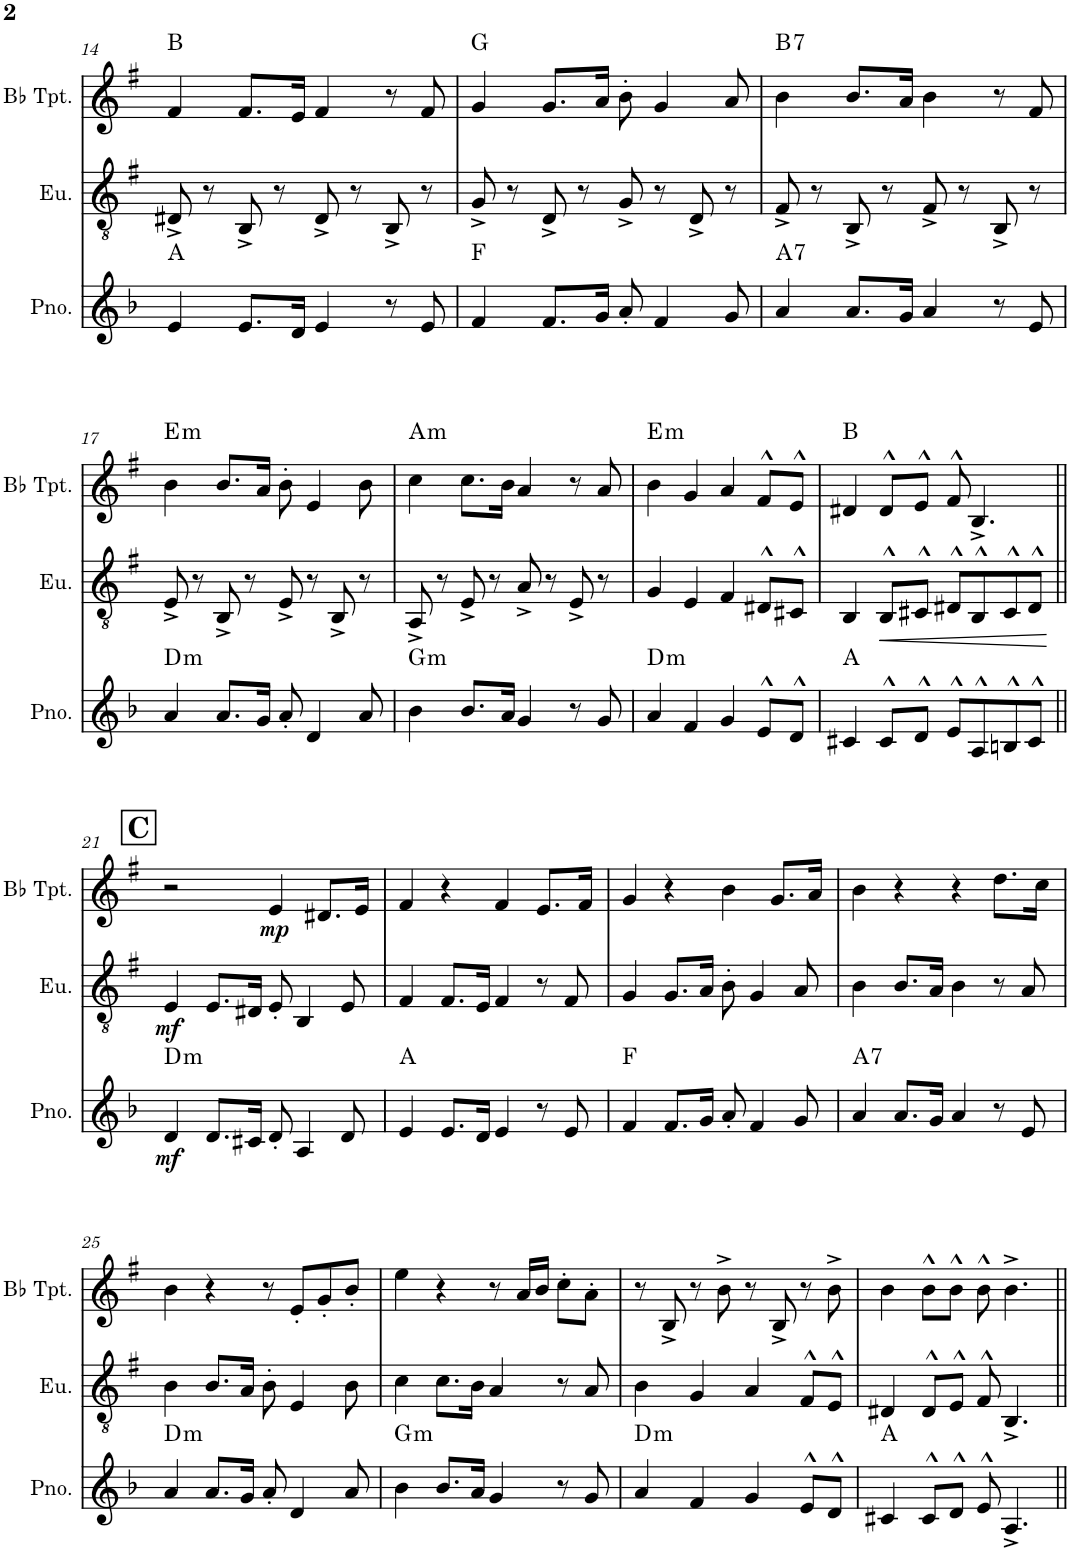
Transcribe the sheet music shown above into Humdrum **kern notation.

**kern	**dynam	**harte	**kern	**dynam	**kern	**dynam	**harte
*part3	*part3	*part3	*part2	*part2	*part1	*part1	*part1
*staff3	*staff3	*	*staff2	*staff2	*staff1	*staff1	*
*I"Piano	*	*	*I"Euphonium	*	*I"Bb Trumpet	*	*
*I'Pno.	*	*	*I'Eu.	*	*I'Bb Tpt.	*	*
!!LO:PB:g=z
*clefG2	*	*	*clefGv2	*	*clefG2	*	*
*	*	*	*Trd1c2	*	*Trd1c2	*	*
*k[b-]	*	*	*k[f#]	*	*k[f#]	*	*
*M4/4	*	*	*M4/4	*	*M4/4	*	*
=14	=14	=14	=14	=14	=14	=14	=14
4e/	.	A:maj	8D#X^/	.	4f#/	.	B:maj
.	.	.	8r	.	.	.	.
8.e/L	.	.	8BB^/	.	8.f#/L	.	.
.	.	.	8r	.	.	.	.
16d/Jk	.	.	.	.	16e/Jk	.	.
4e/	.	.	8D#^/	.	4f#/	.	.
.	.	.	8r	.	.	.	.
8r	.	.	8BB^/	.	8r	.	.
8e/	.	.	8r	.	8f#/	.	.
=15	=15	=15	=15	=15	=15	=15	=15
4f/	.	F:maj	8G^/	.	4g/	.	G:maj
.	.	.	8r	.	.	.	.
8.f/L	.	.	8D^/	.	8.g/L	.	.
.	.	.	8r	.	.	.	.
16g/Jk	.	.	.	.	16a/Jk	.	.
8a'/	.	.	8G^/	.	8b'\	.	.
4f/	.	.	8r	.	4g/	.	.
.	.	.	8D^/	.	.	.	.
8g/	.	.	8r	.	8a/	.	.
=16	=16	=16	=16	=16	=16	=16	=16
!	!	!LO:H:kt=7	!	!	!	!	!LO:H:kt=7
4a/	.	A:7	8F#^/	.	4b\	.	B:7
.	.	.	8r	.	.	.	.
8.a/L	.	.	8BB^/	.	8.b/L	.	.
.	.	.	8r	.	.	.	.
16g/Jk	.	.	.	.	16a/Jk	.	.
4a/	.	.	8F#^/	.	4b\	.	.
.	.	.	8r	.	.	.	.
8r	.	.	8BB^/	.	8r	.	.
8e/	.	.	8r	.	8f#/	.	.
!!LO:LB:g=z
=17	=17	=17	=17	=17	=17	=17	=17
!	!	!LO:H:kt=m	!	!	!	!	!LO:H:kt=m
4a/	.	D:min	8E^/	.	4b\	.	E:min
.	.	.	8r	.	.	.	.
8.a/L	.	.	8BB^/	.	8.b/L	.	.
.	.	.	8r	.	.	.	.
16g/Jk	.	.	.	.	16a/Jk	.	.
8a'/	.	.	8E^/	.	8b'\	.	.
4d/	.	.	8r	.	4e/	.	.
.	.	.	8BB^/	.	.	.	.
8a/	.	.	8r	.	8b\	.	.
=18	=18	=18	=18	=18	=18	=18	=18
!	!	!LO:H:kt=m	!	!	!	!	!LO:H:kt=m
4b-\	.	G:min	8AA^/	.	4cc\	.	A:min
.	.	.	8r	.	.	.	.
8.b-/L	.	.	8E^/	.	8.cc\L	.	.
.	.	.	8r	.	.	.	.
16a/Jk	.	.	.	.	16b\Jk	.	.
4g/	.	.	8A^/	.	4a/	.	.
.	.	.	8r	.	.	.	.
8r	.	.	8E^/	.	8r	.	.
8g/	.	.	8r	.	8a/	.	.
=19	=19	=19	=19	=19	=19	=19	=19
!	!	!LO:H:kt=m	!	!	!	!	!LO:H:kt=m
4a/	.	D:min	4G/	.	4b\	.	E:min
4f/	.	.	4E/	.	4g/	.	.
4g/	.	.	4F#/	.	4a/	.	.
8e^^/L	.	.	8D#X^^/L	.	8f#^^/L	.	.
8d^^/J	.	.	8C#X^^/J	.	8e^^/J	.	.
=20	=20	=20	=20	=20	=20	=20	=20
4c#X/	.	A:maj	4BB/	.	4d#X/	.	B:maj
!	!	!	!	!LO:HP:b	!	!	!
8c#^^/L	.	.	8BB^^/L	<	8d#^^/L	.	.
8d^^/J	.	.	8C#X^^/J	.	8e^^/J	.	.
8e^^/L	.	.	8D#X^^/L	.	8f#^^/	.	.
8A^^/	.	.	8BB^^/	.	4.B^/	.	.
8Bn^^/	.	.	8C#^^/	.	.	.	.
8c#^^/J	.	.	8D#^^/J	.	.	.	.
.	.	.	.	[	.	.	.
!!LO:LB:g=z
!!LO:REH:place=s1:a:B:cj:fs=14:t=C
=21||	=21||	=21||	=21||	=21||	=21||	=21||	=21||
!	!LO:DY:b	!LO:H:kt=m	!	!LO:DY:b	!	!	!
4d/	mf	D:min	4E/	mf	2r	.	.
8.d/L	.	.	8.E/L	.	.	.	.
16c#X/Jk	.	.	16D#X/Jk	.	.	.	.
!	!	!	!	!	!	!LO:DY:b	!
8d'/	.	.	8E'/	.	4e/	mp	.
4A/	.	.	4BB/	.	.	.	.
.	.	.	.	.	8.d#X/L	.	.
8d/	.	.	8E/	.	.	.	.
.	.	.	.	.	16e/Jk	.	.
=22	=22	=22	=22	=22	=22	=22	=22
4e/	.	A:maj	4F#/	.	4f#/	.	.
8.e/L	.	.	8.F#/L	.	4r	.	.
16d/Jk	.	.	16E/Jk	.	.	.	.
4e/	.	.	4F#/	.	4f#/	.	.
8r	.	.	8r	.	8.e/L	.	.
8e/	.	.	8F#/	.	.	.	.
.	.	.	.	.	16f#/Jk	.	.
=23	=23	=23	=23	=23	=23	=23	=23
4f/	.	F:maj	4G/	.	4g/	.	.
8.f/L	.	.	8.G/L	.	4r	.	.
16g/Jk	.	.	16A/Jk	.	.	.	.
8a'/	.	.	8B'\	.	4b\	.	.
4f/	.	.	4G/	.	.	.	.
.	.	.	.	.	8.g/L	.	.
8g/	.	.	8A/	.	.	.	.
.	.	.	.	.	16a/Jk	.	.
=24	=24	=24	=24	=24	=24	=24	=24
!	!	!LO:H:kt=7	!	!	!	!	!
4a/	.	A:7	4B\	.	4b\	.	.
8.a/L	.	.	8.B/L	.	4r	.	.
16g/Jk	.	.	16A/Jk	.	.	.	.
4a/	.	.	4B\	.	4r	.	.
8r	.	.	8r	.	8.dd\L	.	.
8e/	.	.	8A/	.	.	.	.
.	.	.	.	.	16cc\Jk	.	.
!!LO:LB:g=z
=25	=25	=25	=25	=25	=25	=25	=25
!	!	!LO:H:kt=m	!	!	!	!	!
4a/	.	D:min	4B\	.	4b\	.	.
8.a/L	.	.	8.B/L	.	4r	.	.
16g/Jk	.	.	16A/Jk	.	.	.	.
8a'/	.	.	8B'\	.	8r	.	.
4d/	.	.	4E/	.	8e'/L	.	.
.	.	.	.	.	8g'/	.	.
8a/	.	.	8B\	.	8b'/J	.	.
=26	=26	=26	=26	=26	=26	=26	=26
!	!	!LO:H:kt=m	!	!	!	!	!
4b-\	.	G:min	4c\	.	4ee\	.	.
8.b-/L	.	.	8.c\L	.	4r	.	.
16a/Jk	.	.	16B\Jk	.	.	.	.
4g/	.	.	4A/	.	8r	.	.
.	.	.	.	.	16a/LL	.	.
.	.	.	.	.	16b/JJ	.	.
8r	.	.	8r	.	8cc'\L	.	.
8g/	.	.	8A/	.	8a'\J	.	.
=27	=27	=27	=27	=27	=27	=27	=27
!	!	!LO:H:kt=m	!	!	!	!	!
4a/	.	D:min	4B\	.	8r	.	.
.	.	.	.	.	8B^/	.	.
4f/	.	.	4G/	.	8r	.	.
.	.	.	.	.	8b^\	.	.
4g/	.	.	4A/	.	8r	.	.
.	.	.	.	.	8B^/	.	.
8e^^/L	.	.	8F#^^/L	.	8r	.	.
8d^^/J	.	.	8E^^/J	.	8b^\	.	.
=28	=28	=28	=28	=28	=28	=28	=28
4c#X/	.	A:maj	4D#X/	.	4b\	.	.
8c#^^/L	.	.	8D#^^/L	.	8b^^\L	.	.
8d^^/J	.	.	8E^^/J	.	8b^^\J	.	.
8e^^/	.	.	8F#^^/	.	8b^^\	.	.
4.A^/	.	.	4.BB^/	.	4.b^\	.	.
=||	=||	=||	=||	=||	=||	=||	=||
*-	*-	*-	*-	*-	*-	*-	*-
